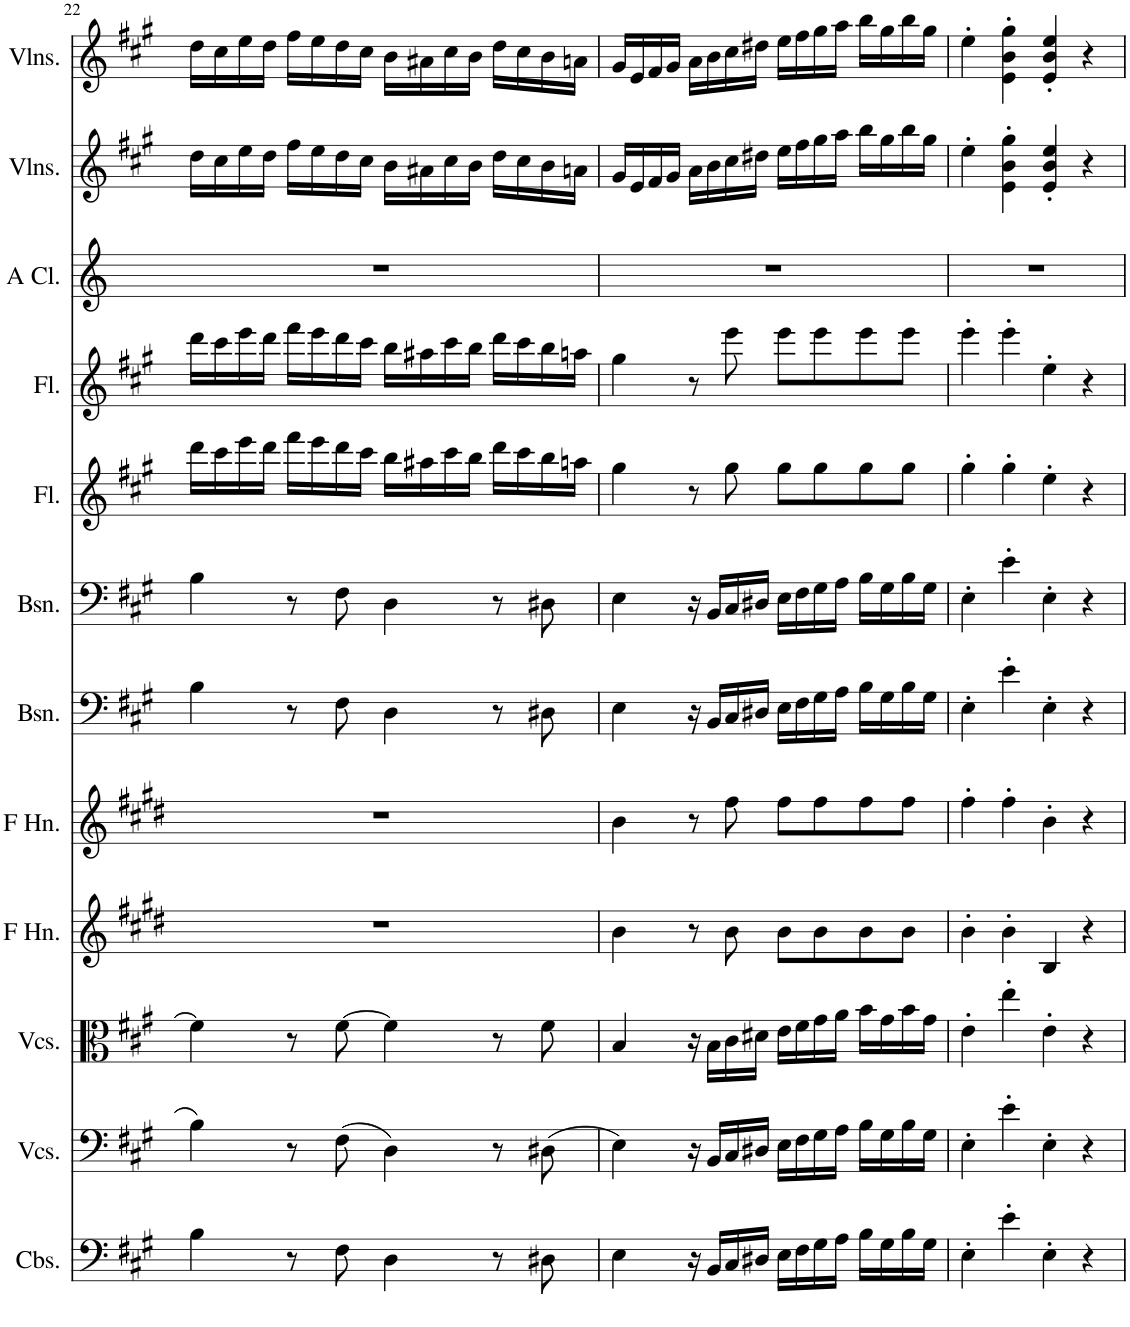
**kern	**kern	**kern	**kern	**kern	**kern	**kern	**kern	**kern	**kern	**kern	**kern
*part12	*part11	*part10	*part9	*part8	*part7	*part6	*part5	*part4	*part3	*part2	*part1
*staff12	*staff11	*staff10	*staff9	*staff8	*staff7	*staff6	*staff5	*staff4	*staff3	*staff2	*staff1
*I"Contrabasses, Contrabass	*I"Violoncellos, Cello	*I"Violoncellos, Viola	*I"Horn in F, A Horn 2	*I"Horn in F, A Horn 1	*I"Bassoon, Bassoon 2	*I"Bassoon, Bassoon 1	*I"Flute, Flute 2	*I"Flute, Flute 1	*I"A Clarinet, Solo A Clarinet	*I"Violins, Violin 2	*I"Violins, Violin 1
*I'Cbs.	*I'Vcs.	*I'Vcs.	*I'F Hn.	*I'F Hn.	*I'Bsn.	*I'Bsn.	*I'Fl.	*I'Fl.	*I'A Cl.	*I'Vlns.	*I'Vlns.
!!LO:PB:g=z
*clefF4	*clefF4	*clefC3	*clefG2	*clefG2	*clefF4	*clefF4	*clefG2	*clefG2	*clefG2	*clefG2	*clefG2
*Trd7c12	*	*	*Trd4c7	*Trd4c7	*	*	*	*	*Trd2c3	*	*
*k[f#c#g#]	*k[f#c#g#]	*k[f#c#g#]	*k[f#c#g#d#]	*k[f#c#g#d#]	*k[f#c#g#]	*k[f#c#g#]	*k[f#c#g#]	*k[f#c#g#]	*k[]	*k[f#c#g#]	*k[f#c#g#]
*M4/4	*M4/4	*M4/4	*M4/4	*M4/4	*M4/4	*M4/4	*M4/4	*M4/4	*M4/4	*M4/4	*M4/4
=22	=22	=22	=22	=22	=22	=22	=22	=22	=22	=22	=22
4B\	4B\	4f#\]	1r	1r	4B\	4B\	16ddd\LL	16ddd\LL	1r	16dd\LL	16dd\LL
.	.	.	.	.	.	.	16ccc#\	16ccc#\	.	16cc#\	16cc#\
.	.	.	.	.	.	.	16eee\	16eee\	.	16ee\	16ee\
.	.	.	.	.	.	.	16ddd\JJ	16ddd\JJ	.	16dd\JJ	16dd\JJ
8r	8r	8r	.	.	8r	8r	16fff#\LL	16fff#\LL	.	16ff#\LL	16ff#\LL
.	.	.	.	.	.	.	16eee\	16eee\	.	16ee\	16ee\
8F#\	(8F#\	[8f#\	.	.	8F#\	8F#\	16ddd\	16ddd\	.	16dd\	16dd\
.	.	.	.	.	.	.	16ccc#\JJ	16ccc#\JJ	.	16cc#\JJ	16cc#\JJ
4D\	4D\)	4f#\]	.	.	4D\	4D\	16bb\LL	16bb\LL	.	16b\LL	16b\LL
.	.	.	.	.	.	.	16aa#X\	16aa#X\	.	16a#X\	16a#X\
.	.	.	.	.	.	.	16ccc#\	16ccc#\	.	16cc#\	16cc#\
.	.	.	.	.	.	.	16bb\JJ	16bb\JJ	.	16b\JJ	16b\JJ
8r	8r	8r	.	.	8r	8r	16ddd\LL	16ddd\LL	.	16dd\LL	16dd\LL
.	.	.	.	.	.	.	16ccc#\	16ccc#\	.	16cc#\	16cc#\
8D#X\	(8D#X\	8f#\	.	.	8D#X\	8D#X\	16bb\	16bb\	.	16b\	16b\
.	.	.	.	.	.	.	16aan\JJ	16aan\JJ	.	16an\JJ	16an\JJ
=23	=23	=23	=23	=23	=23	=23	=23	=23	=23	=23	=23
4E\	4E\)	4B/	4b\	4b\	4E\	4E\	4gg#\	4gg#\	1r	16g#/LL	16g#/LL
.	.	.	.	.	.	.	.	.	.	16e/	16e/
.	.	.	.	.	.	.	.	.	.	16f#/	16f#/
.	.	.	.	.	.	.	.	.	.	16g#/JJ	16g#/JJ
16r	16r	16r	8r	8r	16r	16r	8r	8r	.	16a\LL	16a\LL
16BB/LL	16BB/LL	16B\LL	.	.	16BB/LL	16BB/LL	.	.	.	16b\	16b\
16C#/	16C#/	16c#\	8b\	8ff#\	16C#/	16C#/	8gg#\	8eee\	.	16cc#\	16cc#\
16D#X/JJ	16D#X/JJ	16d#X\JJ	.	.	16D#X/JJ	16D#X/JJ	.	.	.	16dd#X\JJ	16dd#X\JJ
16E\LL	16E\LL	16e\LL	8b\L	8ff#\L	16E\LL	16E\LL	8gg#\L	8eee\L	.	16ee\LL	16ee\LL
16F#\	16F#\	16f#\	.	.	16F#\	16F#\	.	.	.	16ff#\	16ff#\
16G#\	16G#\	16g#\	8b\	8ff#\	16G#\	16G#\	8gg#\	8eee\	.	16gg#\	16gg#\
16A\JJ	16A\JJ	16a\JJ	.	.	16A\JJ	16A\JJ	.	.	.	16aa\JJ	16aa\JJ
16B\LL	16B\LL	16b\LL	8b\	8ff#\	16B\LL	16B\LL	8gg#\	8eee\	.	16bb\LL	16bb\LL
16G#\	16G#\	16g#\	.	.	16G#\	16G#\	.	.	.	16gg#\	16gg#\
16B\	16B\	16b\	8b\J	8ff#\J	16B\	16B\	8gg#\J	8eee\J	.	16bb\	16bb\
16G#\JJ	16G#\JJ	16g#\JJ	.	.	16G#\JJ	16G#\JJ	.	.	.	16gg#\JJ	16gg#\JJ
=24	=24	=24	=24	=24	=24	=24	=24	=24	=24	=24	=24
4E'\	4E'\	4e'\	4b'\	4ff#'\	4E'\	4E'\	4gg#'\	4eee'\	1r	4ee'\	4ee'\
4e'\	4e'\	4ee'\	4b'\	4ff#'\	4e'\	4e'\	4gg#'\	4eee'\	.	4e\' 4b\' 4gg#\'	4e\' 4b\' 4gg#\'
4E'\	4E'\	4e'\	4B/	4b'\	4E'\	4E'\	4ee'\	4ee'\	.	4e/' 4b/' 4ee/'	4e/' 4b/' 4ee/'
4r	4r	4r	4r	4r	4r	4r	4r	4r	.	4r	4r
=	=	=	=	=	=	=	=	=	=	=	=
*-	*-	*-	*-	*-	*-	*-	*-	*-	*-	*-	*-
